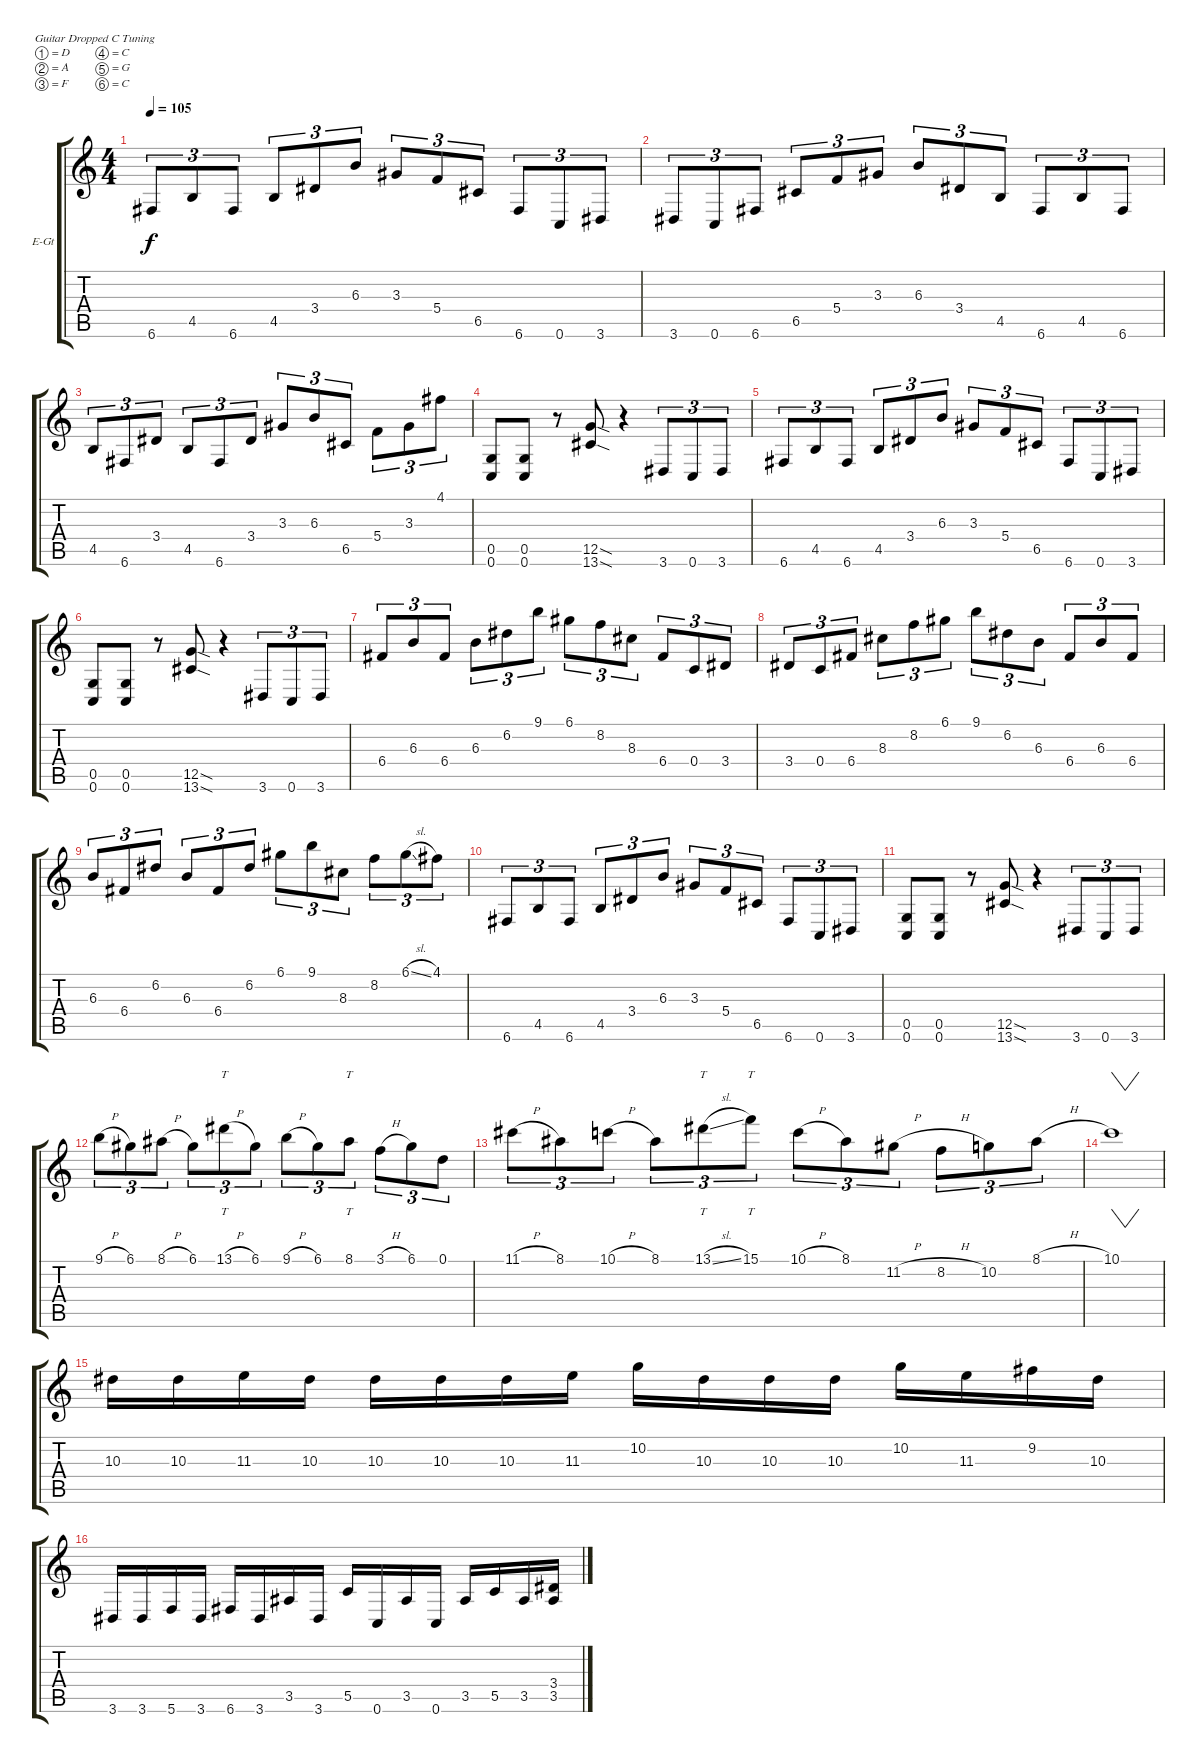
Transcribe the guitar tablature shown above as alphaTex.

\bracketExtendMode groupsimilarinstruments
\firstSystemTrackNameOrientation horizontal
\otherSystemsTrackNameOrientation horizontal
\track ("Jordan " "E-Gt") {instrument distortionguitar}
\staff {score tabs}
\tuning (D4 A3 F3 C3 G2 C2)
\ts (4 4)
\tempo 105
\clef g2
\ks c
6.6.8{tu (3 2) dy f} 4.5.8{tu (3 2)} 6.6.8{tu (3 2)} 4.5.8{tu (3 2)} 3.4.8{tu (3 2)} 6.3.8{tu (3 2)} 3.3.8{tu (3 2)} 5.4.8{tu (3 2)} 6.5.8{tu (3 2)} 6.6.8{tu (3 2)} 0.6.8{tu (3 2)} 3.6.8{tu (3 2)} |
3.6.8{tu (3 2)} 0.6.8{tu (3 2)} 6.6.8{tu (3 2)} 6.5.8{tu (3 2)} 5.4.8{tu (3 2)} 3.3.8{tu (3 2)} 6.3.8{tu (3 2)} 3.4.8{tu (3 2)} 4.5.8{tu (3 2)} 6.6.8{tu (3 2)} 4.5.8{tu (3 2)} 6.6.8{tu (3 2)} |
4.5.8{tu (3 2)} 6.6.8{tu (3 2)} 3.4.8{tu (3 2)} 4.5.8{tu (3 2)} 6.6.8{tu (3 2)} 3.4.8{tu (3 2)} 3.3.8{tu (3 2)} 6.3.8{tu (3 2)} 6.5.8{tu (3 2)} 5.4.8{tu (3 2)} 3.3.8{tu (3 2)} 4.1.8{tu (3 2)} |
(0.5 0.6).8 (0.5 0.6).8 r.8 (12.5{sod} 13.6{sod}).8 r.4 3.6.8{tu (3 2)} 0.6.8{tu (3 2)} 3.6.8{tu (3 2)} |
6.6.8{tu (3 2)} 4.5.8{tu (3 2)} 6.6.8{tu (3 2)} 4.5.8{tu (3 2)} 3.4.8{tu (3 2)} 6.3.8{tu (3 2)} 3.3.8{tu (3 2)} 5.4.8{tu (3 2)} 6.5.8{tu (3 2)} 6.6.8{tu (3 2)} 0.6.8{tu (3 2)} 3.6.8{tu (3 2)} |
(0.5 0.6).8 (0.5 0.6).8 r.8 (12.5{sod} 13.6{sod}).8 r.4 3.6.8{tu (3 2)} 0.6.8{tu (3 2)} 3.6.8{tu (3 2)} |
6.4.8{tu (3 2)} 6.3.8{tu (3 2)} 6.4.8{tu (3 2)} 6.3.8{tu (3 2)} 6.2.8{tu (3 2)} 9.1.8{tu (3 2)} 6.1.8{tu (3 2)} 8.2.8{tu (3 2)} 8.3.8{tu (3 2)} 6.4.8{tu (3 2)} 0.4.8{tu (3 2)} 3.4.8{tu (3 2)} |
3.4.8{tu (3 2)} 0.4.8{tu (3 2)} 6.4.8{tu (3 2)} 8.3.8{tu (3 2)} 8.2.8{tu (3 2)} 6.1.8{tu (3 2)} 9.1.8{tu (3 2)} 6.2.8{tu (3 2)} 6.3.8{tu (3 2)} 6.4.8{tu (3 2)} 6.3.8{tu (3 2)} 6.4.8{tu (3 2)} |
6.3.8{tu (3 2)} 6.4.8{tu (3 2)} 6.2.8{tu (3 2)} 6.3.8{tu (3 2)} 6.4.8{tu (3 2)} 6.2.8{tu (3 2)} 6.1.8{tu (3 2)} 9.1.8{tu (3 2)} 8.3.8{tu (3 2)} 8.2.8{tu (3 2)} 6.1{sl}.8{tu (3 2)} 4.1.8{tu (3 2)} |
6.6.8{tu (3 2)} 4.5.8{tu (3 2)} 6.6.8{tu (3 2)} 4.5.8{tu (3 2)} 3.4.8{tu (3 2)} 6.3.8{tu (3 2)} 3.3.8{tu (3 2)} 5.4.8{tu (3 2)} 6.5.8{tu (3 2)} 6.6.8{tu (3 2)} 0.6.8{tu (3 2)} 3.6.8{tu (3 2)} |
(0.5 0.6).8 (0.5 0.6).8 r.8 (12.5{sod} 13.6{sod}).8 r.4 3.6.8{tu (3 2)} 0.6.8{tu (3 2)} 3.6.8{tu (3 2)} |
9.1{h}.8{tu (3 2)} 6.1.8{tu (3 2)} 8.1{h}.8{tu (3 2)} 6.1.8{tu (3 2)} 13.1{h}.8{tt tu (3 2)} 6.1.8{tu (3 2)} 9.1{h}.8{tu (3 2)} 6.1.8{tu (3 2)} 8.1.8{tt tu (3 2)} 3.1{h}.8{tu (3 2)} 6.1.8{tu (3 2)} 0.1.8{tu (3 2)} |
11.1{h}.8{tu (3 2)} 8.1.8{tu (3 2)} 10.1{h}.8{tu (3 2)} 8.1.8{tu (3 2)} 13.1{sl}.8{tt tu (3 2)} 15.1.8{tt tu (3 2)} 10.1{h}.8{tu (3 2)} 8.1.8{tu (3 2)} 11.2{h}.8{tu (3 2)} 8.2{h}.8{tu (3 2)} 10.2.8{tu (3 2)} 8.1{h}.8{tu (3 2)} |
10.1.1{vw} |
10.3.16 10.3.16 11.3.16 10.3.16 10.3.16 10.3.16 10.3.16 11.3.16 10.2.16 10.3.16 10.3.16 10.3.16 10.2.16 11.3.16 9.2.16 10.3.16 |
3.6.16 3.6.16 5.6.16 3.6.16 6.6.16 3.6.16 3.5.16 3.6.16 5.5.16 0.6.16 3.5.16 0.6.16 3.5.16 5.5.16 3.5.16 (3.4 3.5).16
